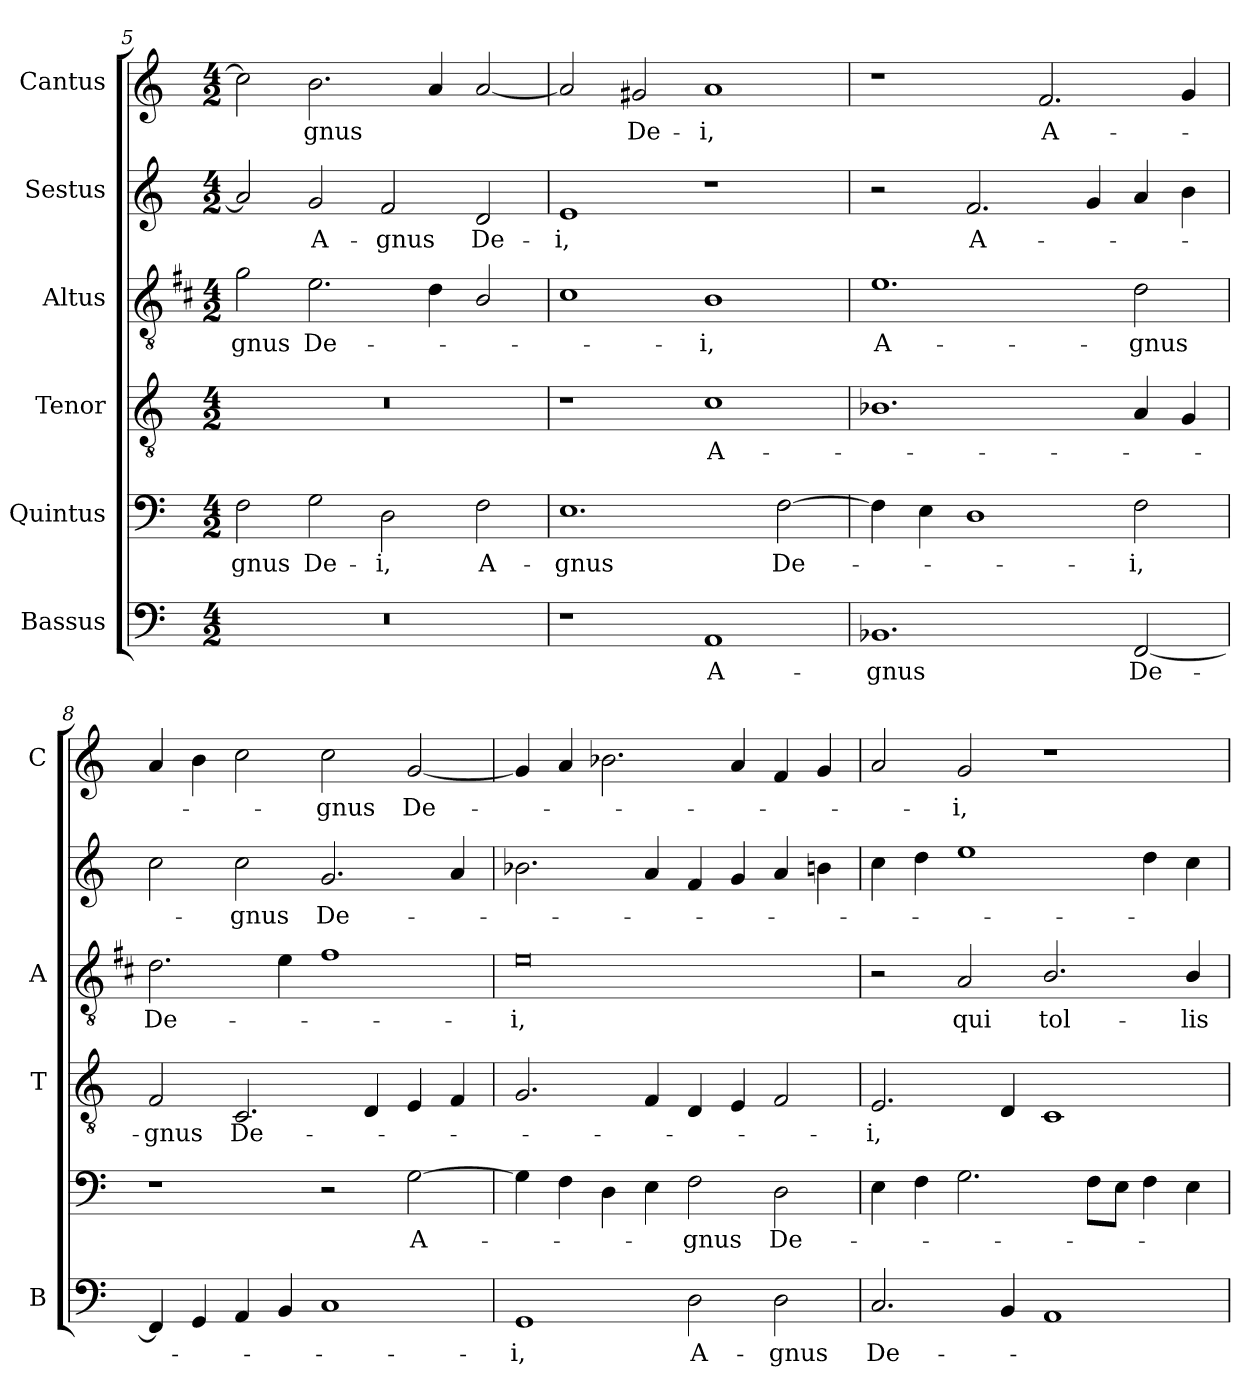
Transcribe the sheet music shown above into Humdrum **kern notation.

**kern	**text	**kern	**text	**kern	**text	**kern	**text	**kern	**text	**kern	**text
*part6	*part6	*part5	*part5	*part4	*part4	*part3	*part3	*part2	*part2	*part1	*part1
*staff6	*staff6	*staff5	*staff5	*staff4	*staff4	*staff3	*staff3	*staff2	*staff2	*staff1	*staff1
*I"Bassus	*	*I"Quintus	*	*I"Tenor	*	*I"Altus	*	*I"Sestus	*	*I"Cantus	*
*I'B	*	*	*	*I'T	*	*I'A	*	*	*	*I'C	*
*clefF4	*	*clefF4	*	*clefGv2	*	*clefGv2	*	*clefG2	*	*clefG2	*
*	*	*	*	*	*	*ITrd1c2	*	*	*	*	*
*k[]	*	*k[]	*	*k[]	*	*k[]	*	*k[]	*	*k[]	*
*C:	*	*C:	*	*C:	*	*C:	*	*C:	*	*C:	*
*M4/2	*	*M4/2	*	*M4/2	*	*M4/2	*	*M4/2	*	*M4/2	*
=5	=5	=5	=5	=5	=5	=5	=5	=5	=5	=5	=5
!	!	!	!LO:LY:b	!	!	!	!LO:LY:b	!	!	!	!
0r	.	2F\	-gnus	0r	.	2f\	-gnus	2a/]	.	2cc\]	.
!	!	!	!LO:LY:b	!	!	!	!LO:LY:b	!	!LO:LY:b	!	!LO:LY:b
.	.	2G\	De-	.	.	2.d\	De-	2g/	A-	2.b\	-gnus
!	!	!	!LO:LY:b	!	!	!	!	!	!LO:LY:b	!	!
.	.	2D\	-i,	.	.	.	.	2f/	-gnus	.	.
.	.	.	.	.	.	4c\	.	.	.	4a/	.
!	!	!	!LO:LY:b	!	!	!	!	!	!LO:LY:b	!	!
.	.	2F\	A-	.	.	2A/	.	2d/	De-	[2a/	.
!!LO:LB:g=z
=6	=6	=6	=6	=6	=6	=6	=6	=6	=6	=6	=6
!	!	!	!LO:LY:b	!	!	!	!	!	!LO:LY:b	!	!
1r	.	1.E	-gnus	1r	.	1B	.	1e	-i,	2a/]	.
!	!	!	!	!	!	!	!	!	!	!	!LO:LY:b
.	.	.	.	.	.	.	.	.	.	2g#X/	De-
!	!LO:LY:b	!	!	!	!LO:LY:b	!	!LO:LY:b	!	!	!	!LO:LY:b
1AA	A-	.	.	1c	A-	1A	-i,	1r	.	1a	-i,
!	!	!	!LO:LY:b	!	!	!	!	!	!	!	!
.	.	[2F\	De-	.	.	.	.	.	.	.	.
=7	=7	=7	=7	=7	=7	=7	=7	=7	=7	=7	=7
!	!LO:LY:b	!	!	!	!	!	!LO:LY:b	!	!	!	!
1.BB-X	-gnus	4F\]	.	1.B-X	.	1.d	A-	2r	.	1r	.
.	.	4E\	.	.	.	.	.	.	.	.	.
!	!	!	!	!	!	!	!	!	!LO:LY:b	!	!
.	.	1D	.	.	.	.	.	2.f/	A-	.	.
!	!	!	!	!	!	!	!	!	!	!	!LO:LY:b
.	.	.	.	.	.	.	.	.	.	2.f/	A-
.	.	.	.	.	.	.	.	4g/	.	.	.
!	!LO:LY:b	!	!LO:LY:b	!	!	!	!LO:LY:b	!	!	!	!
[2FF/	De-	2F\	-i,	4A/	.	2c\	-gnus	4a/	.	.	.
.	.	.	.	4G/	.	.	.	4b\	.	4g/	.
=8	=8	=8	=8	=8	=8	=8	=8	=8	=8	=8	=8
!	!	!	!	!	!LO:LY:b	!	!LO:LY:b	!	!	!	!
4FF/]	.	1r	.	2F/	-gnus	2.c\	De-	2cc\	.	4a/	.
4GG/	.	.	.	.	.	.	.	.	.	4b\	.
!	!	!	!	!	!LO:LY:b	!	!	!	!LO:LY:b	!	!
4AA/	.	.	.	2.C/	De-	.	.	2cc\	-gnus	2cc\	.
4BB/	.	.	.	.	.	4d\	.	.	.	.	.
!	!	!	!	!	!	!	!	!	!LO:LY:b	!	!LO:LY:b
1C	.	2r	.	.	.	1e	.	2.g/	De-	2cc\	-gnus
.	.	.	.	4D/	.	.	.	.	.	.	.
!	!	!	!LO:LY:b	!	!	!	!	!	!	!	!LO:LY:b
.	.	[2G\	A-	4E/	.	.	.	.	.	[2g/	De-
.	.	.	.	4F/	.	.	.	4a/	.	.	.
=9	=9	=9	=9	=9	=9	=9	=9	=9	=9	=9	=9
!	!LO:LY:b	!	!	!	!	!	!LO:LY:b	!	!	!	!
1GG	-i,	4G\]	.	2.G/	.	0d	-i,	2.b-X\	.	4g/]	.
.	.	4F\	.	.	.	.	.	.	.	4a/	.
.	.	4D\	.	.	.	.	.	.	.	2.b-X\	.
.	.	4E\	.	4F/	.	.	.	4a/	.	.	.
!	!LO:LY:b	!	!LO:LY:b	!	!	!	!	!	!	!	!
2D\	A-	2F\	-gnus	4D/	.	.	.	4f/	.	.	.
.	.	.	.	4E/	.	.	.	4g/	.	4a/	.
!	!LO:LY:b	!	!LO:LY:b	!	!	!	!	!	!	!	!
2D\	-gnus	2D\	De-	2F/	.	.	.	4a/	.	4f/	.
.	.	.	.	.	.	.	.	4bn\	.	4g/	.
=10	=10	=10	=10	=10	=10	=10	=10	=10	=10	=10	=10
!	!LO:LY:b	!	!	!	!LO:LY:b	!	!	!	!	!	!
2.C/	De-	4E\	.	2.E/	-i,	2r	.	4cc\	.	2a/	.
.	.	4F\	.	.	.	.	.	4dd\	.	.	.
!	!	!	!	!	!	!	!LO:LY:b	!	!	!	!LO:LY:b
.	.	2.G\	.	.	.	2G/	qui	1ee	.	2g/	-i,
4BB/	.	.	.	4D/	.	.	.	.	.	.	.
!	!	!	!	!	!	!	!LO:LY:b	!	!	!	!
1AA	.	.	.	1C	.	2.A/	tol-	.	.	1r	.
.	.	8F\L	.	.	.	.	.	.	.	.	.
.	.	8E\J	.	.	.	.	.	.	.	.	.
.	.	4F\	.	.	.	.	.	4dd\	.	.	.
!	!	!	!	!	!	!	!LO:LY:b	!	!	!	!
.	.	4E\	.	.	.	4A/	-lis	4cc\	.	.	.
=	=	=	=	=	=	=	=	=	=	=	=
*-	*-	*-	*-	*-	*-	*-	*-	*-	*-	*-	*-
